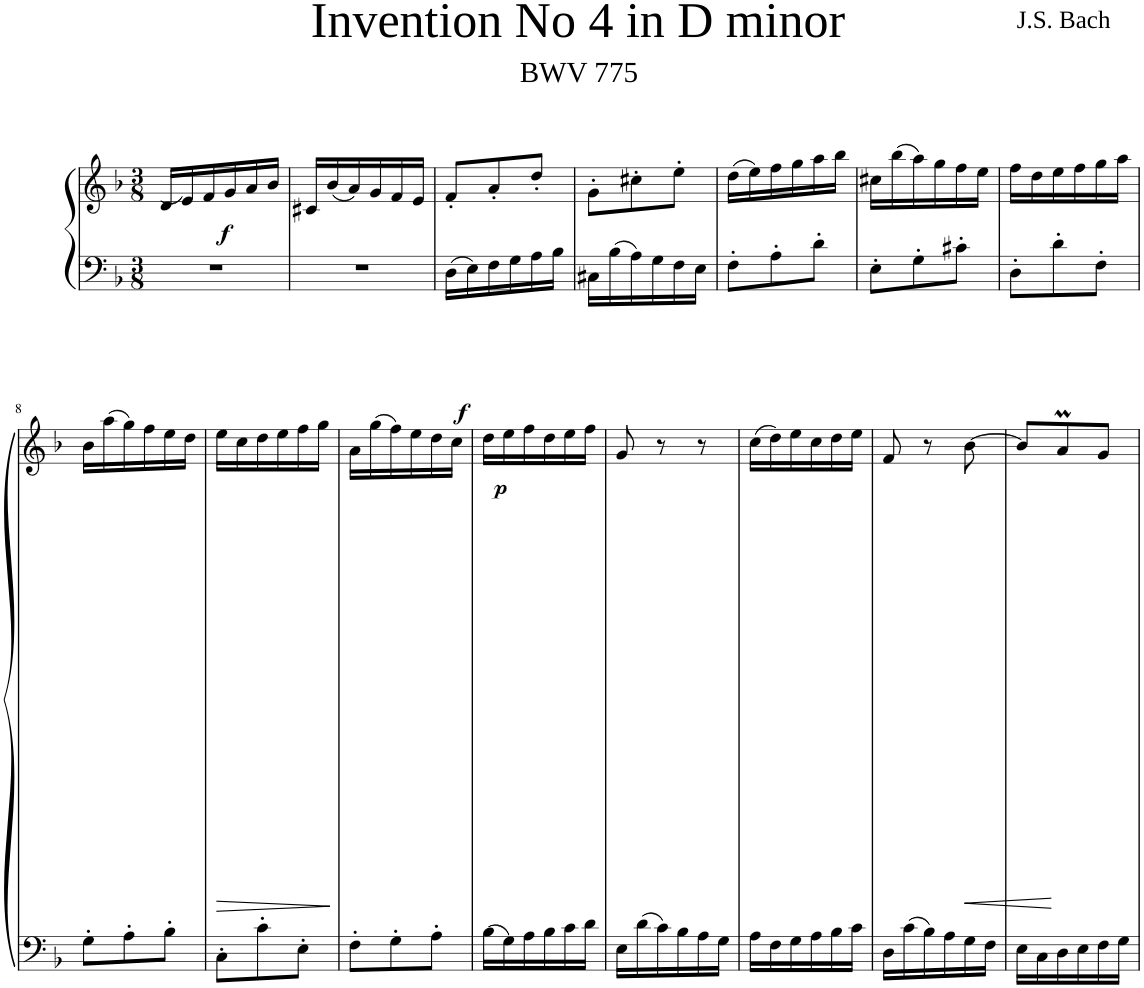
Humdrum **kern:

**kern	**kern	**dynam
*part1	*part1	*part1
*staff2	*staff1	*staff1/2
*I"Piano	*	*
*I'Pno	*	*
*clefF4	*clefG2	*
*k[b-]	*k[b-]	*
*M3/8	*M3/8	*
=1	=1	=1
!	!	!LO:DY:b
4.r	(16d/LL	f
.	16e/)	.
.	16f/	.
.	16g/	.
.	16a/	.
.	16b-/JJ	.
=2	=2	=2
4.r	16c#X/LL	.
.	(16b-/	.
.	16a/)	.
.	16g/	.
.	16f/	.
.	16e/JJ	.
=3	=3	=3
!	!	!LO:DY:b=2
16D\LL	8f'/L	f
16E\	.	.
16F\	8a'/	.
16G\	.	.
16A\	8dd'/J	.
16B-\JJ	.	.
=4	=4	=4
16C#X\LL	8g'\L	.
16B-\	.	.
16A\	8cc#X'\	.
16G\	.	.
16F\	8ee'\J	.
16E\JJ	.	.
=5	=5	=5
8F'\L	(16dd\LL	.
.	16ee\)	.
8A'\	16ff\	.
.	16gg\	.
8d'\J	16aa\	.
.	16bb-\JJ	.
=6	=6	=6
8E'\L	16cc#X\LL	.
.	(16bb-\	.
8G'\	16aa\)	.
.	16gg\	.
8c#X'\J	16ff\	.
.	16ee\JJ	.
=7	=7	=7
8D'\L	16ff\LL	.
.	16dd\	.
8d'\	16ee\	.
.	16ff\	.
8F'\J	16gg\	.
.	16aa\JJ	.
!!LO:LB:g=z
=8	=8	=8
8G'\L	16b-\LL	.
.	(16aa\	.
8A'\	16gg\)	.
.	16ff\	.
8B-'\J	16ee\	.
.	16dd\JJ	.
=9	=9	=9
!	!	!LO:HP:b
8C'\L	16ee\LL	>
.	16cc\	.
8c'\	16dd\	.
.	16ee\	.
8E'\J	16ff\	.
.	16gg\JJ	.
.	.	]
=10	=10	=10
8F'\L	16a\LL	.
.	(16gg\	.
8G'\	16ff\)	.
.	16ee\	.
8A'\J	16dd\	.
.	16cc\JJ	.
=11	=11	=11
!	!	!LO:DY:b
16B-\LL	16dd\LL	p
16G\	16ee\	.
16A\	16ff\	.
16B-\	16dd\	.
16c\	16ee\	.
16d\JJ	16ff\JJ	.
=12	=12	=12
16E\LL	8g/	.
16d\	.	.
16c\	8r	.
16B-\	.	.
16A\	8r	.
16G\JJ	.	.
=13	=13	=13
16A\LL	(16cc\LL	.
16F\	16dd\)	.
16G\	16ee\	.
16A\	16cc\	.
16B-\	16dd\	.
16c\JJ	16ee\JJ	.
=14	=14	=14
16D\LL	8f/	.
16c\	.	.
16B-\	8r	.
16A\	.	.
!	!	!LO:HP:b
16G\	[8b-\	<
16F\JJ	.	.
.	.	[
=15	=15	=15
16E\LL	8b-/L]	.
16C\	.	.
16D\	8am/	.
16E\	.	.
16F\	8g/J	.
16G\JJ	.	.
=	=	=
*-	*-	*-
